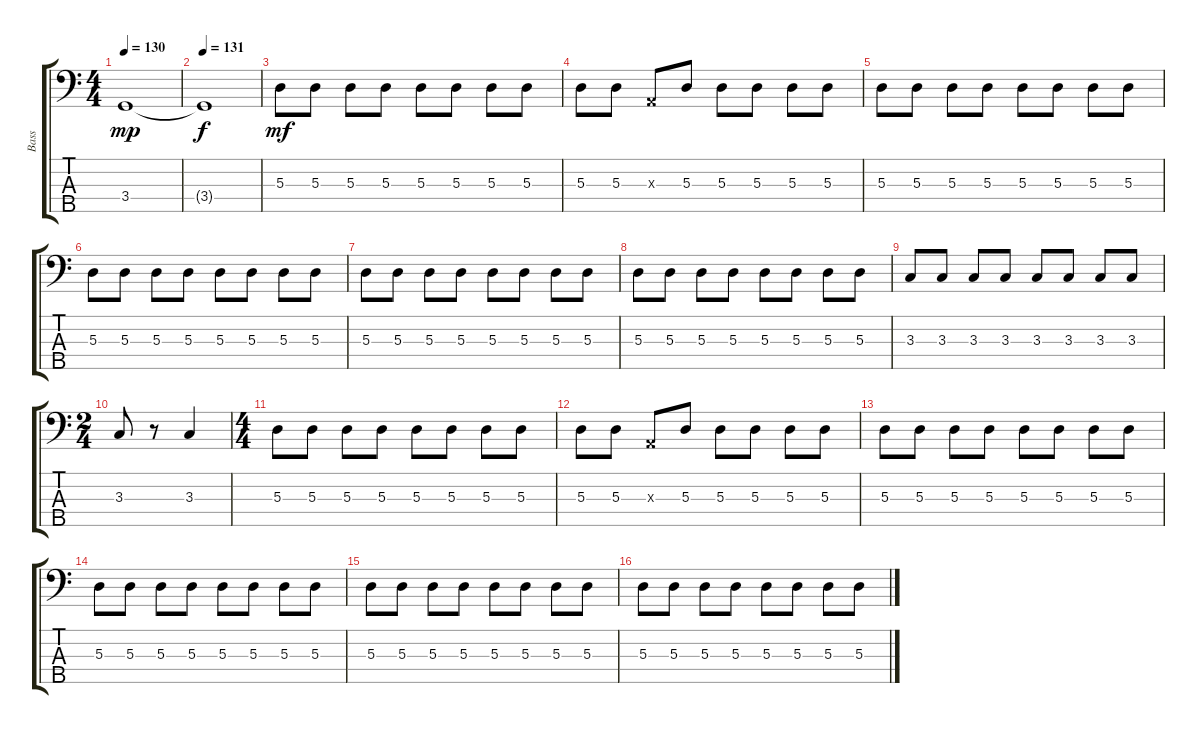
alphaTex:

\track ("Bass" "Bass") {instrument electricbassfinger}
\staff {score tabs}
\tuning (G2 D2 A1 E1 B0) {hide}
\ts (4 4)
\tempo 130
\clef f4
\ks c
3.4.1{dy mp} |
\tempo 131
3.4{t}.1{dy f} |
5.3.8{dy mf} 5.3.8 5.3.8 5.3.8 5.3.8 5.3.8 5.3.8 5.3.8 |
5.3.8 5.3.8 0.3{x}.8 5.3.8 5.3.8 5.3.8 5.3.8 5.3.8 |
5.3.8 5.3.8 5.3.8 5.3.8 5.3.8 5.3.8 5.3.8 5.3.8 |
5.3.8 5.3.8 5.3.8 5.3.8 5.3.8 5.3.8 5.3.8 5.3.8 |
5.3.8 5.3.8 5.3.8 5.3.8 5.3.8 5.3.8 5.3.8 5.3.8 |
5.3.8 5.3.8 5.3.8 5.3.8 5.3.8 5.3.8 5.3.8 5.3.8 |
3.3.8 3.3.8 3.3.8 3.3.8 3.3.8 3.3.8 3.3.8 3.3.8 |
\ts (2 4)
3.3.8 r.8 3.3.4 |
\ts (4 4)
5.3.8 5.3.8 5.3.8 5.3.8 5.3.8 5.3.8 5.3.8 5.3.8 |
5.3.8 5.3.8 0.3{x}.8 5.3.8 5.3.8 5.3.8 5.3.8 5.3.8 |
5.3.8 5.3.8 5.3.8 5.3.8 5.3.8 5.3.8 5.3.8 5.3.8 |
5.3.8 5.3.8 5.3.8 5.3.8 5.3.8 5.3.8 5.3.8 5.3.8 |
5.3.8 5.3.8 5.3.8 5.3.8 5.3.8 5.3.8 5.3.8 5.3.8 |
5.3.8 5.3.8 5.3.8 5.3.8 5.3.8 5.3.8 5.3.8 5.3.8
